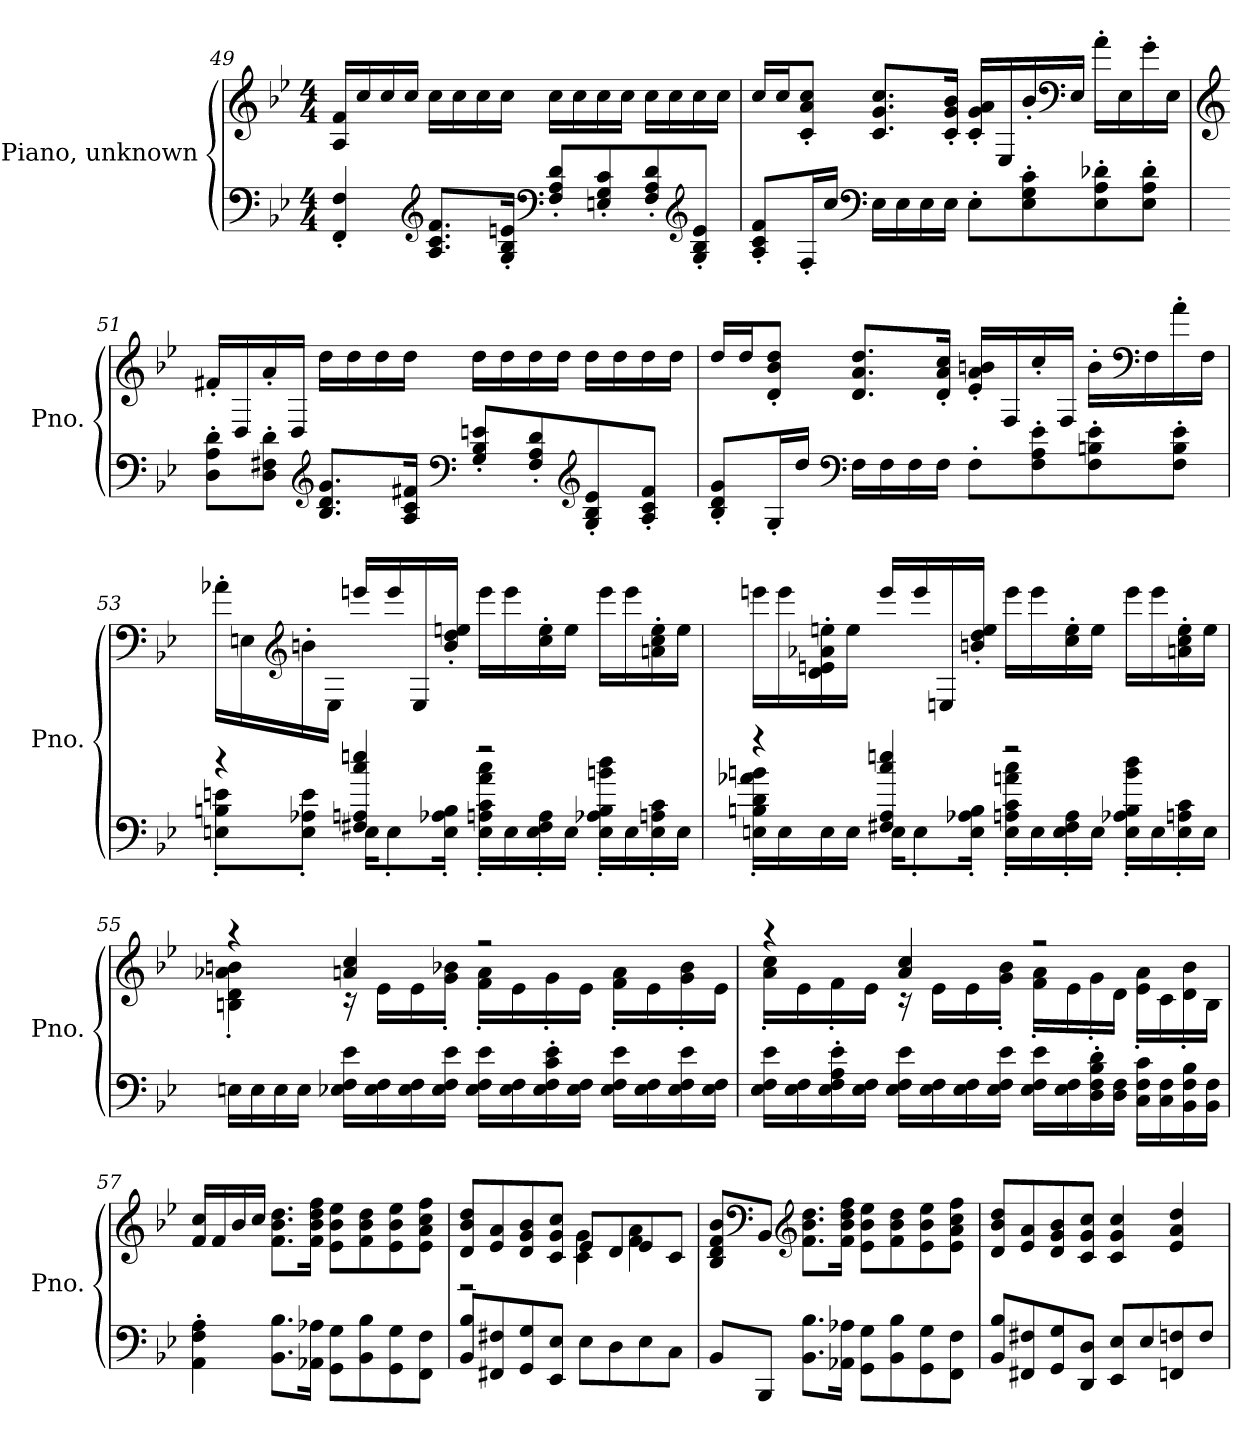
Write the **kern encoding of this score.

**kern	**kern
*part1	*part1
*staff2	*staff1
*I"Piano, unknown	*
*I'Pno.	*
!!LO:LB:g=z
*clefF4	*clefG2
*k[b-e-]	*k[b-e-]
*M4/4	*M4/4
=49	=49
4FF/' 4F/'	16A/ 16f/LL
.	16cc/
.	16cc/
.	16cc/JJ
*clefG2	*
8.A/ 8.c/ 8.f/L	16cc\LL
.	16cc\
.	16cc\
16G/' 16B-/' 16en/'Jk	16cc\JJ
*clefF4	*
8F/' 8A/' 8d/'L	16cc\LL
.	16cc\
8En/' 8G/' 8c/'	16cc\
.	16cc\JJ
8F/' 8A/' 8d/'	16cc\LL
.	16cc\
*clefG2	*
8G/' 8B-/' 8e/'J	16cc\
.	16cc\JJ
=50	=50
8A/' 8c/' 8f/'L	16cc/LL
.	16cc/J
16F'/L	8c/' 8a/' 8cc/'J
16cc/JJ	.
*clefF4	*
16E-\LL	8.c/ 8.g/ 8.cc/L
16E-\	.
16E-\	.
16E-\JJ	16c/' 16g/' 16b-/'Jk
8E-'\L	16c/' 16g/' 16a/'LL
.	16E-/
8E-\' 8G\' 8c\'	16b-'/
*	*clefF4
.	16E-/JJ
8E-\' 8A\' 8d-X\'	16a'\LL
.	16E-\
8E-\' 8A\' 8d-\'J	16g'\
.	16E-\JJ
!!LO:PB:g=z
=51	=51
*	*clefG2
8D\' 8A\' 8d\'L	16f#X'/LL
.	16D/
8D\' 8F#X\' 8d\'J	16a'/
.	16D/JJ
*clefG2	*
8.B-/ 8.d/ 8.g/L	16dd\LL
.	16dd\
.	16dd\
16A/ 16c/ 16f#X/Jk	16dd\JJ
*clefF4	*
8G/' 8B-/' 8en/'L	16dd\LL
.	16dd\
8F#/' 8A/' 8d/'	16dd\
.	16dd\JJ
*clefG2	*
8G/' 8B-/' 8e/'	16dd\LL
.	16dd\
8A/' 8c/' 8f#/'J	16dd\
.	16dd\JJ
=52	=52
8B-/' 8d/' 8g/'L	16dd/LL
.	16dd/J
16G'/L	8d/' 8b-/' 8dd/'J
16dd/JJ	.
*clefF4	*
16F\LL	8.d/ 8.a/ 8.dd/L
16F\	.
16F\	.
16F\JJ	16d/' 16a/' 16cc/'Jk
8F'\L	16e-/' 16a/' 16bn/'LL
.	16F/
8F\' 8A\' 8e-\'	16cc'/
.	16F/JJ
8F\' 8Bn\' 8e-\'	16b'\LL
*	*clefF4
.	16F\
8F\' 8B\' 8e-\'J	16a'\
.	16F\JJ
!!LO:LB:g=z
=53	=53
*^	*
4r	8En\' 8Bn\' 8en\'L	16a-X'\LL
.	.	16En\
*	*	*clefG2
.	8E\' 8A-X\' 8e\'J	16bn'\
.	.	16E\JJ
4F#X/ 4An/ 4cc/ 4een/	16E\KL	16eeen/LL
.	8E'\	16eee/
.	.	16E/
.	16E\' 16A-X\' 16B\'Jk	16b/' 16dd/' 16een/'JJ
2r	16E\' 16An\' 16c\' 16a\' 16cc\'LL	16eee\LL
.	16E\	16eee\
.	16E\' 16F#\' 16A\'	16cc\' 16ee\'
.	16E\JJ	16ee\JJ
.	16E\' 16A-X\' 16B\' 16bn\' 16dd\'LL	16eee\LL
.	16E\	16eee\
.	16E\' 16An\' 16c\'	16an\' 16cc\' 16ee\'
.	16E\JJ	16ee\JJ
!!LO:LB:g=z
=54	=54	=54
4r	16En\' 16Bn\' 16d\' 16a-X\' 16bn\'LL	16eeen\LL
.	16E\	16eee\
.	16E\	16d\' 16en\' 16a-X\' 16een\'
.	16E\JJ	16ee\JJ
4F#X/ 4A/ 4cc/ 4een/	16E\KL	16eee/LL
.	8E'\	16eee/
.	.	16En/
.	16E\' 16A-X\' 16B\'Jk	16bn/' 16dd/' 16ee/'JJ
2r	16E\' 16An\' 16c\' 16an\' 16cc\'LL	16eee\LL
.	16E\	16eee\
.	16E\' 16F#\' 16A\'	16cc\' 16ee\'
.	16E\JJ	16ee\JJ
.	16E\' 16A-X\' 16B\' 16b\' 16dd\'LL	16eee\LL
.	16E\	16eee\
.	16E\' 16An\' 16c\'	16an\' 16cc\' 16ee\'
.	16E\JJ	16ee\JJ
*v	*v	*
!!LO:LB:g=z
=55	=55
*	*^
16En\LL	4r	4Bn\' 4d\' 4a-X\' 4bn\'
16E\	.	.
16E\	.	.
16E\JJ	.	.
16E-X\ 16F\ 16e-\LL	4an/ 4cc/	16r
16E-\ 16F\	.	16e-\LL
16E-\ 16F\	.	16e-\
16E-\ 16F\ 16e-\JJ	.	16g\' 16b-X\'JJ
16E-\ 16F\ 16e-\LL	2r	16f\' 16a\'LL
16E-\ 16F\	.	16e-\
16E-\' 16F\' 16c\' 16e-\'	.	16g'\
16E-\ 16F\JJ	.	16e-\JJ
16E-\ 16F\ 16e-\LL	.	16f\' 16a\'LL
16E-\ 16F\	.	16e-\
16E-\ 16F\ 16e-\	.	16g\' 16b-\'
16E-\ 16F\JJ	.	16e-\JJ
!!LO:LB:g=z	!!
=56	=56	=56
16E-\ 16F\ 16e-\LL	4r	16a\' 16cc\'LL
16E-\ 16F\	.	16e-\
16E-\' 16F\' 16A\' 16e-\'	.	16f'\
16E-\ 16F\JJ	.	16e-\JJ
16E-\ 16F\ 16e-\LL	4a/ 4cc/	16r
16E-\ 16F\	.	16e-\LL
16E-\ 16F\	.	16e-\
16E-\ 16F\ 16e-\JJ	.	16g\' 16b-\'JJ
16E-\ 16F\ 16e-\LL	2r	16f\' 16a\'LL
16E-\ 16F\	.	16e-\
16D\' 16F\' 16B-\' 16d\'	.	16g'\
16D\ 16F\JJ	.	16d\JJ
16C\ 16F\ 16c\LL	.	16e-\' 16a\'LL
16C\ 16F\	.	16c\
16BB-\ 16F\ 16B-\	.	16d\' 16b-\'
16BB-\ 16F\JJ	.	16B-\JJ
*	*v	*v
=57	=57
4AA\' 4F\' 4A\'	16f/ 16cc/LL
.	16f/
.	16b-/
.	16cc/JJ
8.BB-\ 8.B-\L	8.f\ 8.b-\ 8.dd\L
16AA-X\ 16A-X\Jk	16f\ 16b-\ 16dd\ 16ff\Jk
8GG\ 8G\L	8e-\ 8b-\ 8ee-\L
8BB-\ 8B-\	8f\ 8b-\ 8dd\
8GG\ 8G\	8e-\ 8b-\ 8ee-\
8FF\ 8F\J	8e-\ 8a\ 8cc\ 8ff\J
=58	=58
*	*^
8BB-/ 8B-/L	8d/ 8b-/ 8dd/L	2r
8FF#X/ 8F#X/	8e-/ 8a/	.
8GG/ 8G/	8d/ 8g/ 8b-/	.
8EE-/ 8E-/J	8c/ 8g/ 8cc/J	.
8E-\L	8e-/L	4c\ 4g\
8D\	8d/	.
8E-\	8e-/	4f\ 4a\
8C\J	8c/J	.
*	*v	*v
!!LO:LB:g=z
=59	=59
8BB-/L	8B-/ 8d/ 8f/ 8b-/L
*	*clefF4
8BBB-/J	8BB-/J
*	*clefG2
8.BB-\ 8.B-\L	8.f\ 8.b-\ 8.dd\L
16AA-X\ 16A-X\Jk	16f\ 16b-\ 16dd\ 16ff\Jk
8GG\ 8G\L	8e-\ 8b-\ 8ee-\L
8BB-\ 8B-\	8f\ 8b-\ 8dd\
8GG\ 8G\	8e-\ 8b-\ 8ee-\
8FF\ 8F\J	8e-\ 8a\ 8cc\ 8ff\J
=60	=60
8BB-/ 8B-/L	8d/ 8b-/ 8dd/L
8FF#X/ 8F#X/	8e-/ 8a/
8GG/ 8G/	8d/ 8g/ 8b-/
8DD/ 8D/J	8c/ 8g/ 8cc/J
8EE-/ 8E-/L	4c/ 4g/ 4cc/
8E-/	.
8FFn/ 8Fn/	4e-/ 4a/ 4dd/
8F/J	.
=	=
*-	*-
